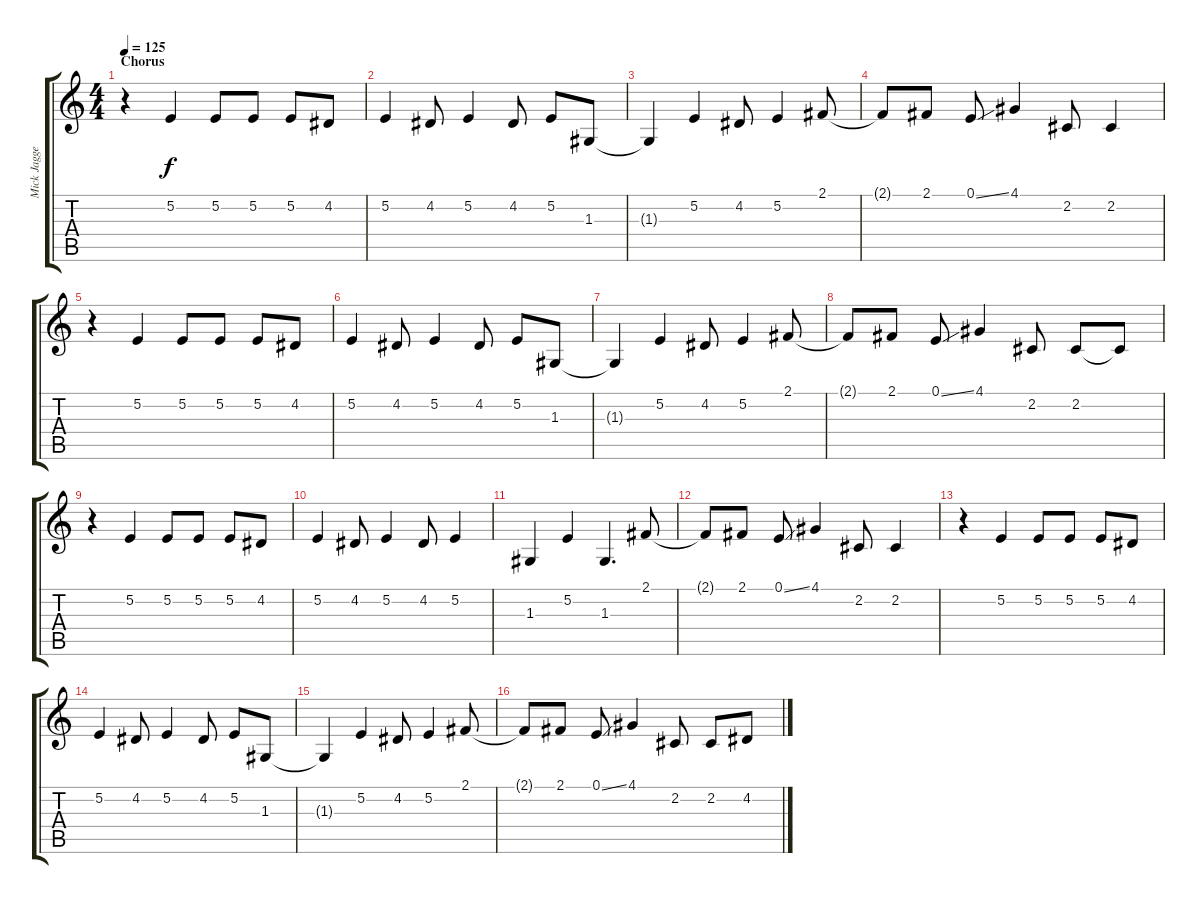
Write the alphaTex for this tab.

\track ("Mick Jagger" "Mick Jagge") {instrument koto}
\staff {score tabs}
\tuning (E4 B3 G3 D3 A2 E2) {hide}
\ts (4 4)
\section ("" "Chorus")
\tempo 125
\clef g2
\ks c
r.4{dy f} 5.2.4 5.2.8 5.2.8 5.2.8 4.2.8 |
5.2.4 4.2.8 5.2.4 4.2.8 5.2.8 1.3.8 |
1.3{t}.4 5.2.4 4.2.8 5.2.4 2.1.8 |
2.1{t}.8 2.1.8 0.1{ss}.8 4.1.4 2.2.8 2.2.4 |
r.4 5.2.4 5.2.8 5.2.8 5.2.8 4.2.8 |
5.2.4 4.2.8 5.2.4 4.2.8 5.2.8 1.3.8 |
1.3{t}.4 5.2.4 4.2.8 5.2.4 2.1.8 |
2.1{t}.8 2.1.8 0.1{ss}.8 4.1.4 2.2.8 2.2.8 2.2{t}.8 |
r.4 5.2.4 5.2.8 5.2.8 5.2.8 4.2.8 |
5.2.4 4.2.8 5.2.4 4.2.8 5.2.4 |
1.3.4 5.2.4 1.3.4{d} 2.1.8 |
2.1{t}.8 2.1.8 0.1{ss}.8 4.1.4 2.2.8 2.2.4 |
r.4 5.2.4 5.2.8 5.2.8 5.2.8 4.2.8 |
5.2.4 4.2.8 5.2.4 4.2.8 5.2.8 1.3.8 |
1.3{t}.4 5.2.4 4.2.8 5.2.4 2.1.8 |
2.1{t}.8 2.1.8 0.1{ss}.8 4.1.4 2.2.8 2.2.8 4.2.8
